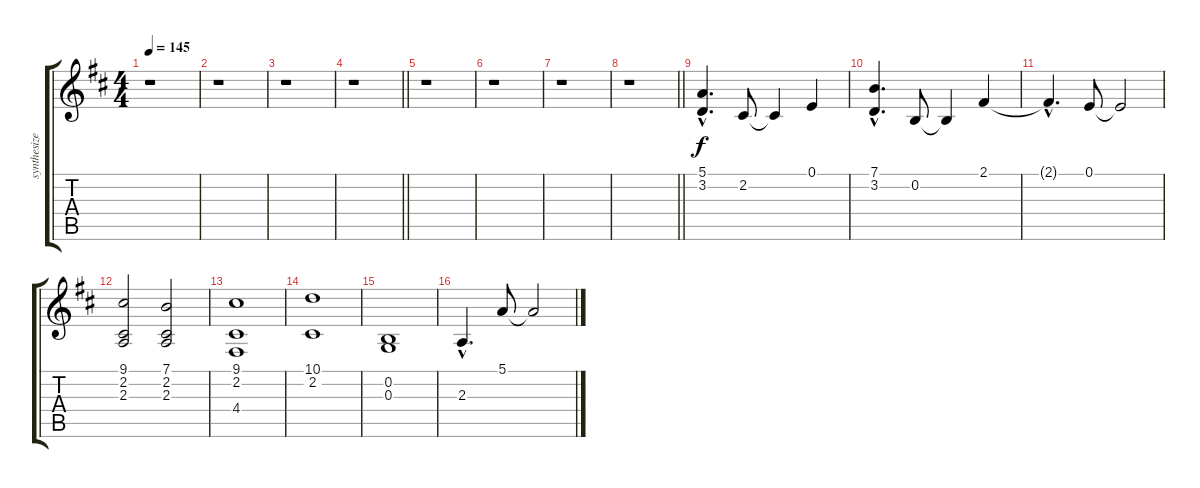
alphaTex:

\track ("synthesizer" "synthesize") {instrument pad4choir}
\staff {score tabs}
\tuning (E4 B3 G3 D3 A2 E2) {hide}
\ts (4 4)
\tempo 145
\clef g2
\ks d
r.1{dy f} |
r.1 |
r.1 |
\barLineRight lightlight
r.1 |
r.1 |
r.1 |
r.1 |
\barLineRight lightlight
r.1 |
(5.1{hac} 3.2{hac}).4{d} 2.2.8 2.2{t}.4 0.1.4 |
(7.1{hac} 3.2{hac}).4{d} 0.2.8 0.2{t}.4 2.1.4 |
2.1{hac t}.4{d} 0.1.8 0.1{t}.2 |
(9.1 2.2 2.3).2 (7.1 2.2 2.3).2 |
(9.1 2.2 4.4).1 |
(10.1 2.2).1 |
(0.2 0.3).1 |
2.3{hac}.4{d} 5.1.8 5.1{t}.2
